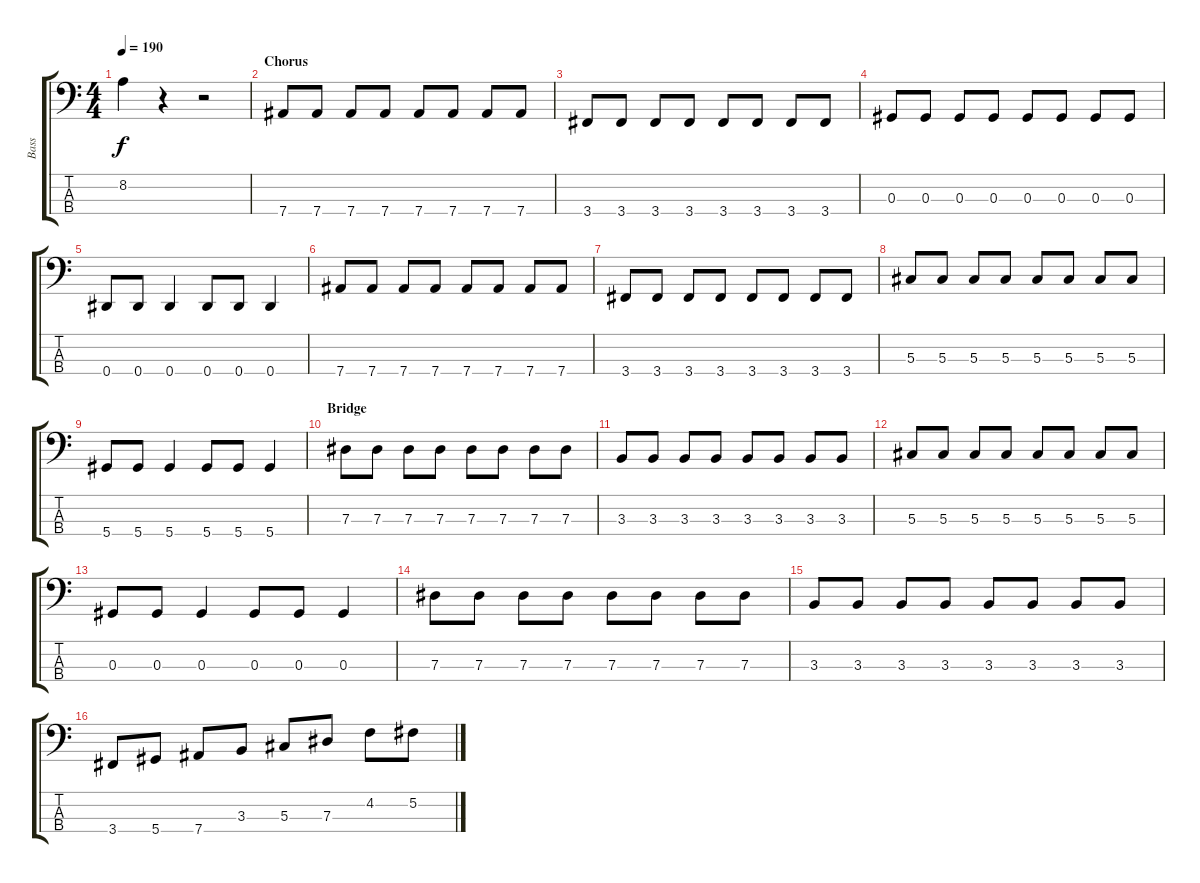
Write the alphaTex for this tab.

\track ("Bass" "Bass") {instrument electricbassfinger}
\staff {score tabs}
\tuning (Gb2 Db2 Ab1 Eb1) {hide}
\ts (4 4)
\tempo 190
\clef f4
\ks c
8.2.4{dy f} r.4 r.2 |
\section ("" "Chorus")
7.4.8 7.4.8 7.4.8 7.4.8 7.4.8 7.4.8 7.4.8 7.4.8 |
3.4.8 3.4.8 3.4.8 3.4.8 3.4.8 3.4.8 3.4.8 3.4.8 |
0.3.8 0.3.8 0.3.8 0.3.8 0.3.8 0.3.8 0.3.8 0.3.8 |
0.4.8 0.4.8 0.4.4 0.4.8 0.4.8 0.4.4 |
7.4.8 7.4.8 7.4.8 7.4.8 7.4.8 7.4.8 7.4.8 7.4.8 |
3.4.8 3.4.8 3.4.8 3.4.8 3.4.8 3.4.8 3.4.8 3.4.8 |
5.3.8 5.3.8 5.3.8 5.3.8 5.3.8 5.3.8 5.3.8 5.3.8 |
5.4.8 5.4.8 5.4.4 5.4.8 5.4.8 5.4.4 |
\section ("" "Bridge")
7.3.8 7.3.8 7.3.8 7.3.8 7.3.8 7.3.8 7.3.8 7.3.8 |
3.3.8 3.3.8 3.3.8 3.3.8 3.3.8 3.3.8 3.3.8 3.3.8 |
5.3.8 5.3.8 5.3.8 5.3.8 5.3.8 5.3.8 5.3.8 5.3.8 |
0.3.8 0.3.8 0.3.4 0.3.8 0.3.8 0.3.4 |
7.3.8 7.3.8 7.3.8 7.3.8 7.3.8 7.3.8 7.3.8 7.3.8 |
3.3.8 3.3.8 3.3.8 3.3.8 3.3.8 3.3.8 3.3.8 3.3.8 |
3.4.8 5.4.8 7.4.8 3.3.8 5.3.8 7.3.8 4.2.8 5.2.8
